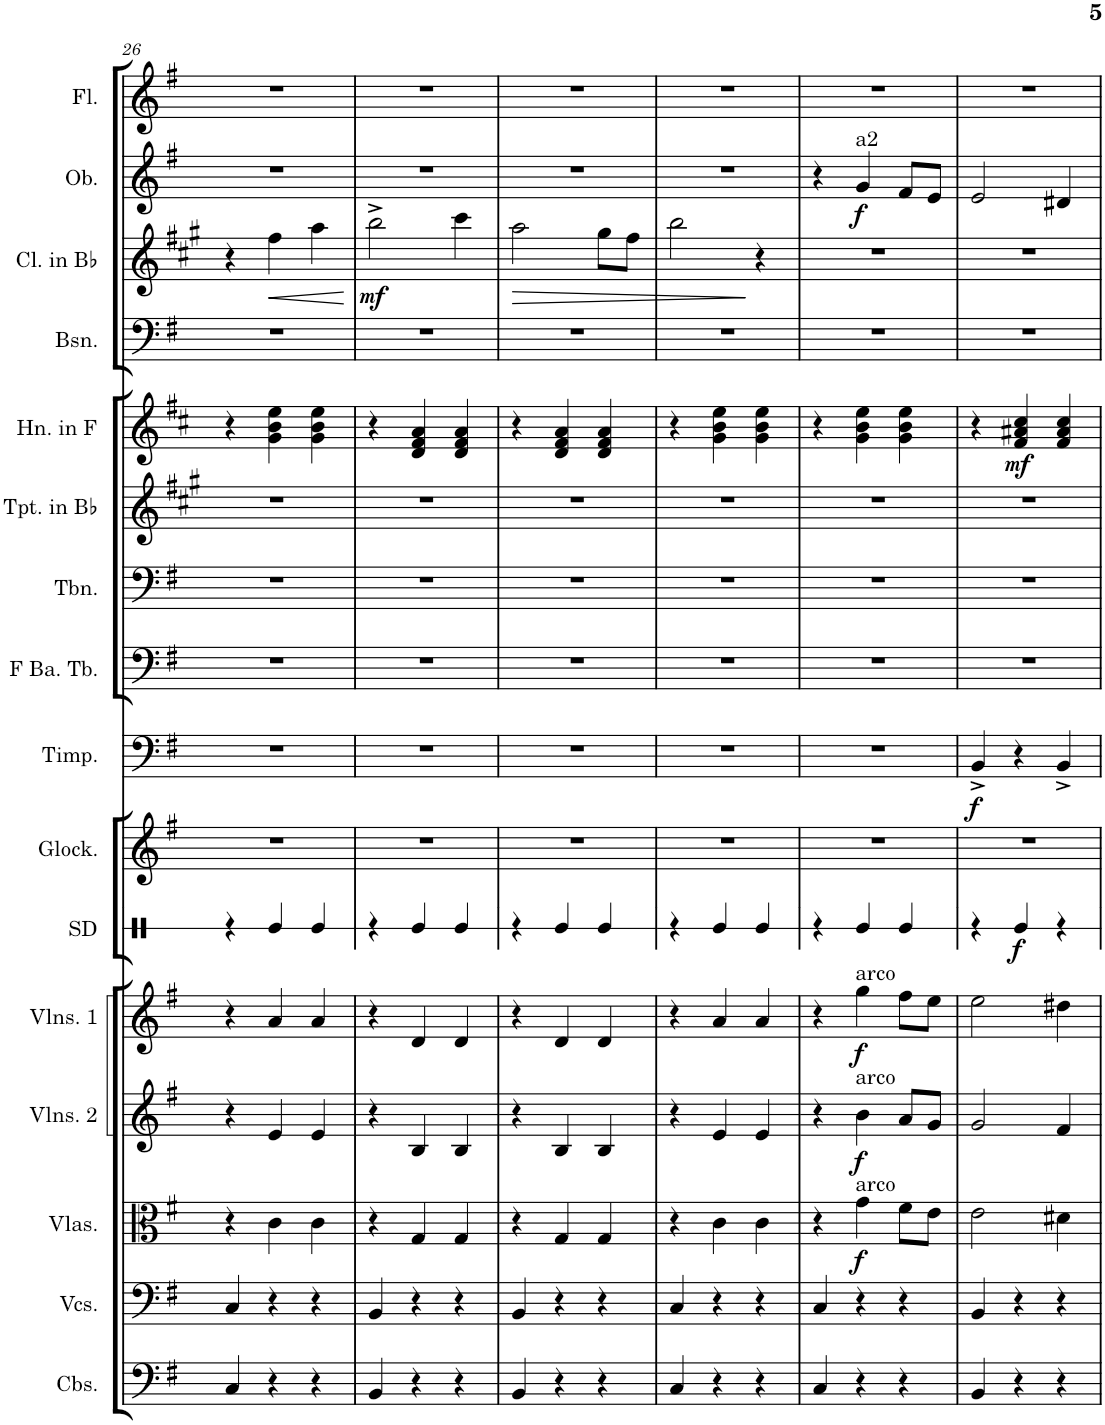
**kern	**kern	**kern	**dynam	**kern	**dynam	**kern	**dynam	**kern	**dynam	**kern	**kern	**dynam	**kern	**kern	**kern	**kern	**dynam	**kern	**kern	**dynam	**kern	**dynam	**kern
*part16	*part15	*part14	*part14	*part13	*part13	*part12	*part12	*part11	*part11	*part10	*part9	*part9	*part8	*part7	*part6	*part5	*part5	*part4	*part3	*part3	*part2	*part2	*part1
*staff16	*staff15	*staff14	*staff14	*staff13	*staff13	*staff12	*staff12	*staff11	*staff11	*staff10	*staff9	*staff9	*staff8	*staff7	*staff6	*staff5	*staff5	*staff4	*staff3	*staff3	*staff2	*staff2	*staff1
*I"Contrabasses	*I"Violoncellos	*I"Violas	*	*I"Violins 2	*	*I"Violins 1	*	*I"Snare Drum	*	*I"Glockenspiel	*I"Timpani	*	*I"F Bass Tuba	*I"Trombone	*I"Trumpet in Bb	*I"Horn in F	*	*I"Bassoon	*I"Clarinet in Bb	*	*I"Oboe	*	*I"Flute
*I'Cbs.	*I'Vcs.	*I'Vlas.	*	*I'Vlns. 2	*	*I'Vlns. 1	*	*I'SD	*	*I'Glock.	*I'Timp.	*	*I'F Ba. Tb.	*I'Tbn.	*I'Tpt. in Bb	*I'Hn. in F	*	*I'Bsn.	*I'Cl. in Bb	*	*I'Ob.	*	*I'Fl.
!!LO:PB:g=z
*clefF4	*clefF4	*clefC3	*	*clefG2	*	*clefG2	*	*clefX	*	*clefG2	*clefF4	*	*clefF4	*clefF4	*clefG2	*clefG2	*	*clefF4	*clefG2	*	*clefG2	*	*clefG2
*Trd7c12	*	*	*	*	*	*	*	*	*	*Trd-14c-24	*	*	*	*	*Trd1c2	*Trd4c7	*	*	*Trd1c2	*	*	*	*
*k[f#]	*k[f#]	*k[f#]	*	*k[f#]	*	*k[f#]	*	*k[]	*	*k[f#]	*k[f#]	*	*k[f#]	*k[f#]	*k[f#c#g#]	*k[f#c#]	*	*k[f#]	*k[f#c#g#]	*	*k[f#]	*	*k[f#]
*M3/4	*M3/4	*M3/4	*	*M3/4	*	*M3/4	*	*M3/4	*	*M3/4	*M3/4	*	*M3/4	*M3/4	*M3/4	*M3/4	*	*M3/4	*M3/4	*	*M3/4	*	*M3/4
=26	=26	=26	=26	=26	=26	=26	=26	=26	=26	=26	=26	=26	=26	=26	=26	=26	=26	=26	=26	=26	=26	=26	=26
4C/	4C/	4r	.	4r	.	4r	.	4r	.	2.r	2.r	.	2.r	2.r	2.r	4r	.	2.r	4r	.	2.r	.	2.r
!	!	!	!	!	!	!	!	!	!	!	!	!	!	!	!	!	!	!	!	!LO:HP:b	!	!	!
4r	4r	4c\	.	4e/	.	4a/	.	4Re/	.	.	.	.	.	.	.	4g\ 4b\ 4ee\	.	.	4ff#\	<	.	.	.
4r	4r	4c\	.	4e/	.	4a/	.	4Re/	.	.	.	.	.	.	.	4g\ 4b\ 4ee\	.	.	4aa\	.	.	.	.
.	.	.	.	.	.	.	.	.	.	.	.	.	.	.	.	.	.	.	.	[	.	.	.
=27	=27	=27	=27	=27	=27	=27	=27	=27	=27	=27	=27	=27	=27	=27	=27	=27	=27	=27	=27	=27	=27	=27	=27
!	!	!	!	!	!	!	!	!	!	!	!	!	!	!	!	!	!	!	!	!LO:DY:b	!	!	!
4BB/	4BB/	4r	.	4r	.	4r	.	4r	.	2.r	2.r	.	2.r	2.r	2.r	4r	.	2.r	2bb^\	mf	2.r	.	2.r
4r	4r	4G/	.	4B/	.	4d/	.	4Re/	.	.	.	.	.	.	.	4d/ 4f#/ 4a/	.	.	.	.	.	.	.
4r	4r	4G/	.	4B/	.	4d/	.	4Re/	.	.	.	.	.	.	.	4d/ 4f#/ 4a/	.	.	4ccc#\	.	.	.	.
=28	=28	=28	=28	=28	=28	=28	=28	=28	=28	=28	=28	=28	=28	=28	=28	=28	=28	=28	=28	=28	=28	=28	=28
!	!	!	!	!	!	!	!	!	!	!	!	!	!	!	!	!	!	!	!	!LO:HP:b	!	!	!
4BB/	4BB/	4r	.	4r	.	4r	.	4r	.	2.r	2.r	.	2.r	2.r	2.r	4r	.	2.r	2aa\	>	2.r	.	2.r
4r	4r	4G/	.	4B/	.	4d/	.	4Re/	.	.	.	.	.	.	.	4d/ 4f#/ 4a/	.	.	.	.	.	.	.
4r	4r	4G/	.	4B/	.	4d/	.	4Re/	.	.	.	.	.	.	.	4d/ 4f#/ 4a/	.	.	8gg#\L	.	.	.	.
.	.	.	.	.	.	.	.	.	.	.	.	.	.	.	.	.	.	.	8ff#\J	.	.	.	.
=29	=29	=29	=29	=29	=29	=29	=29	=29	=29	=29	=29	=29	=29	=29	=29	=29	=29	=29	=29	=29	=29	=29	=29
4C/	4C/	4r	.	4r	.	4r	.	4r	.	2.r	2.r	.	2.r	2.r	2.r	4r	.	2.r	2bb\	.	2.r	.	2.r
4r	4r	4c\	.	4e/	.	4a/	.	4Re/	.	.	.	.	.	.	.	4g\ 4b\ 4ee\	.	.	.	.	.	.	.
4r	4r	4c\	.	4e/	.	4a/	.	4Re/	.	.	.	.	.	.	.	4g\ 4b\ 4ee\	.	.	4r	]	.	.	.
=30	=30	=30	=30	=30	=30	=30	=30	=30	=30	=30	=30	=30	=30	=30	=30	=30	=30	=30	=30	=30	=30	=30	=30
4C/	4C/	4r	.	4r	.	4r	.	4r	.	2.r	2.r	.	2.r	2.r	2.r	4r	.	2.r	2.r	.	4r	.	2.r
!	!	!	!	!	!	!	!	!	!	!	!	!	!	!	!	!	!	!	!	!	!LO:TX:a:t=a2	!	!
!	!	!	!	!	!	!LO:TX:a:t=arco	!	!	!	!	!	!	!	!	!	!	!	!	!	!	!	!	!
!	!	!	!	!LO:TX:a:t=arco	!	!	!	!	!	!	!	!	!	!	!	!	!	!	!	!	!	!	!
!	!	!LO:TX:a:t=arco	!	!	!	!	!	!	!	!	!	!	!	!	!	!	!	!	!	!	!	!	!
!	!	!	!LO:DY:b	!	!LO:DY:b	!	!LO:DY:b	!	!	!	!	!	!	!	!	!	!	!	!	!	!	!LO:DY:b	!
4r	4r	4g\	f	4b\	f	4gg\	f	4Re/	.	.	.	.	.	.	.	4g\ 4b\ 4ee\	.	.	.	.	4g/	f	.
4r	4r	8f#\L	.	8a/L	.	8ff#\L	.	4Re/	.	.	.	.	.	.	.	4g\ 4b\ 4ee\	.	.	.	.	8f#/L	.	.
.	.	8e\J	.	8g/J	.	8ee\J	.	.	.	.	.	.	.	.	.	.	.	.	.	.	8e/J	.	.
=31	=31	=31	=31	=31	=31	=31	=31	=31	=31	=31	=31	=31	=31	=31	=31	=31	=31	=31	=31	=31	=31	=31	=31
!	!	!	!	!	!	!	!	!	!	!	!	!LO:DY:b	!	!	!	!	!	!	!	!	!	!	!
4BB/	4BB/	2e\	.	2g/	.	2ee\	.	4r	.	2.r	4BB^/	f	2.r	2.r	2.r	4r	.	2.r	2.r	.	2e/	.	2.r
!	!	!	!	!	!	!	!	!	!LO:DY:b	!	!	!	!	!	!	!	!LO:DY:b	!	!	!	!	!	!
4r	4r	.	.	.	.	.	.	4Re/	f	.	4r	.	.	.	.	4f#/ 4a#X/ 4cc#/	mf	.	.	.	.	.	.
4r	4r	4d#X\	.	4f#/	.	4dd#X\	.	4r	.	.	4BB^/	.	.	.	.	4f#/ 4a#/ 4cc#/	.	.	.	.	4d#X/	.	.
=	=	=	=	=	=	=	=	=	=	=	=	=	=	=	=	=	=	=	=	=	=	=	=
*-	*-	*-	*-	*-	*-	*-	*-	*-	*-	*-	*-	*-	*-	*-	*-	*-	*-	*-	*-	*-	*-	*-	*-
